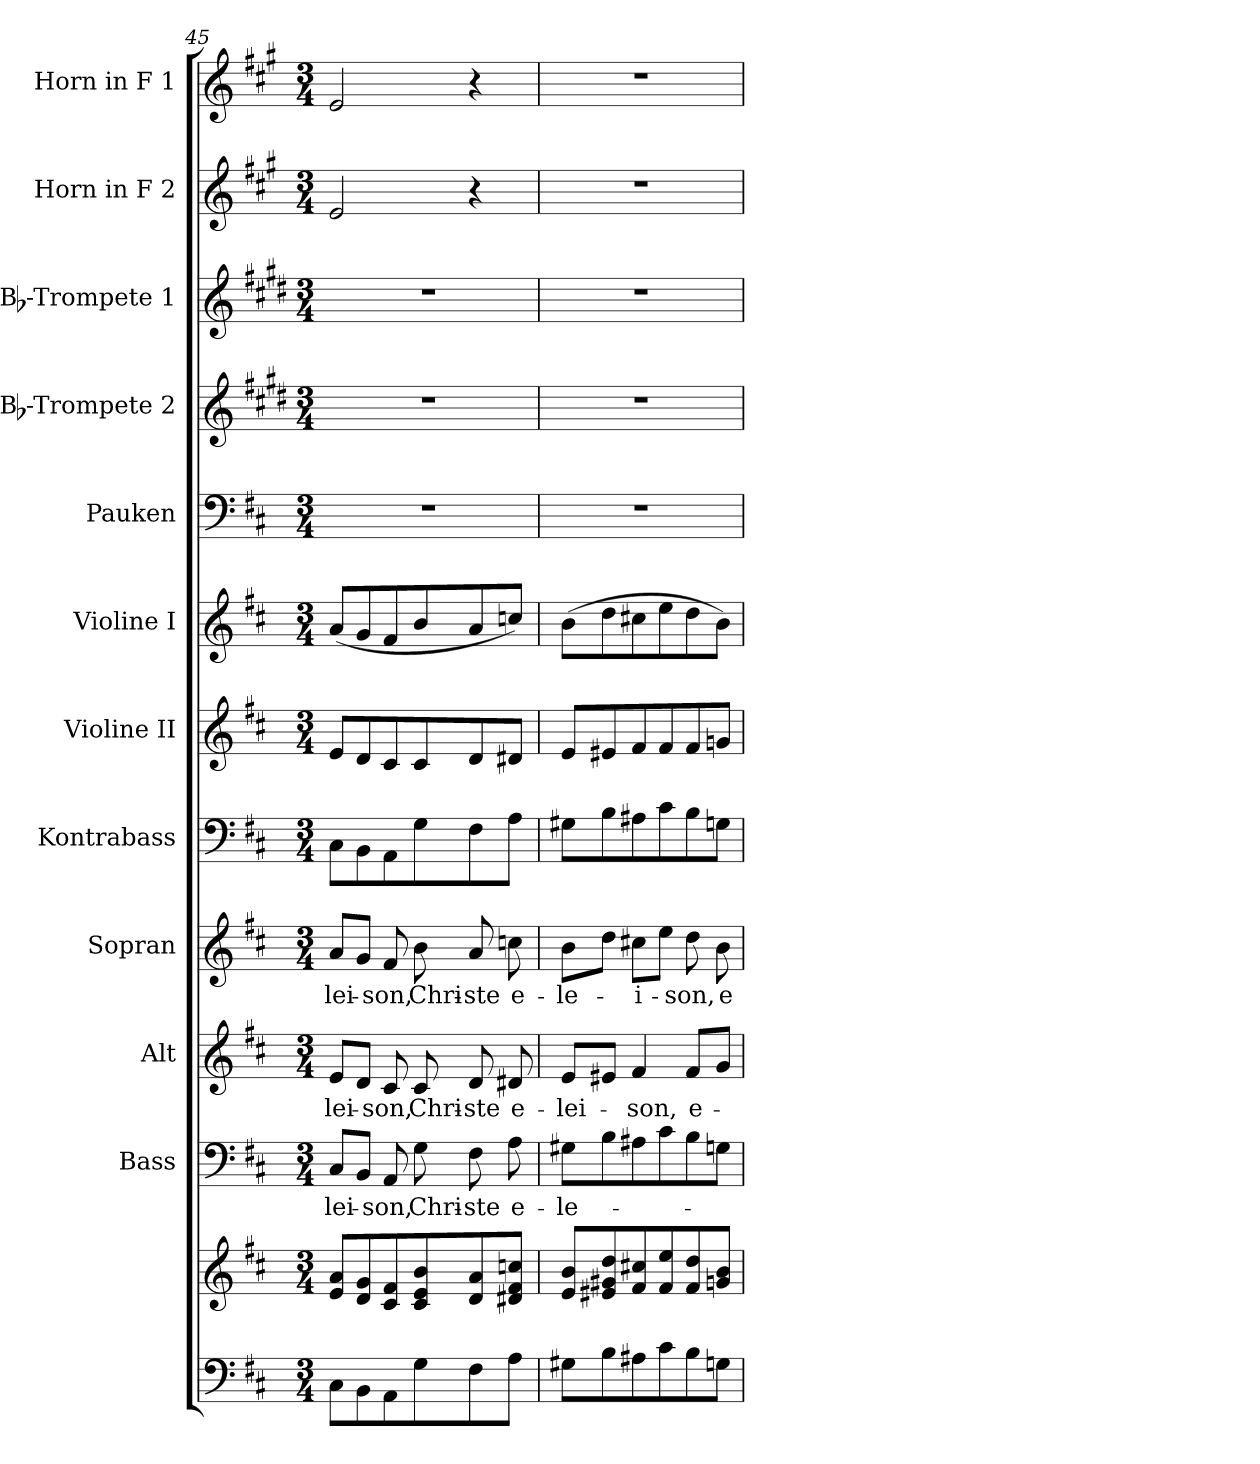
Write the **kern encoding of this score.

**kern	**kern	**kern	**text	**kern	**text	**kern	**text	**kern	**kern	**kern	**kern	**kern	**kern	**kern	**kern
*part12	*part12	*part11	*part11	*part10	*part10	*part9	*part9	*part8	*part7	*part6	*part5	*part4	*part3	*part2	*part1
*staff13	*staff12	*staff11	*staff11	*staff10	*staff10	*staff9	*staff9	*staff8	*staff7	*staff6	*staff5	*staff4	*staff3	*staff2	*staff1
*	*	*I"Bass	*	*I"Alt	*	*I"Sopran	*	*I"Kontrabass	*I"Violine II	*I"Violine I	*I"Pauken	*I"Bb-Trompete 2	*I"Bb-Trompete 1	*I"Horn in F 2	*I"Horn in F 1
*	*	*I'B.	*	*I'A.	*	*I'S.	*	*I'Kb.	*I'Vl. II	*I'Vl. I	*I'Pk.	*I'Bb Trp. 2	*I'Bb Trp. 1	*	*
*clefF4	*clefG2	*clefF4	*	*clefG2	*	*clefG2	*	*clefF4	*clefG2	*clefG2	*clefF4	*clefG2	*clefG2	*clefG2	*clefG2
*	*	*	*	*	*	*	*	*ITrd7c12	*	*	*	*ITrd1c2	*ITrd1c2	*ITrd4c7	*ITrd4c7
*k[f#c#]	*k[f#c#]	*k[f#c#]	*	*k[f#c#]	*	*k[f#c#]	*	*k[f#c#]	*k[f#c#]	*k[f#c#]	*k[f#c#]	*k[f#c#]	*k[f#c#]	*k[f#c#]	*k[f#c#]
*D:	*D:	*D:	*	*D:	*	*D:	*	*D:	*D:	*D:	*D:	*D:	*D:	*D:	*D:
*M3/4	*M3/4	*M3/4	*	*M3/4	*	*M3/4	*	*M3/4	*M3/4	*M3/4	*M3/4	*M3/4	*M3/4	*M3/4	*M3/4
=45	=45	=45	=45	=45	=45	=45	=45	=45	=45	=45	=45	=45	=45	=45	=45
!	!	!	!LO:LY:b	!	!LO:LY:b	!	!LO:LY:b	!	!	!	!	!	!	!	!
8C#\L	8e/ 8a/L	8C#/L	-lei-	8e/L	-lei-	8a/L	-lei-	8CC#\L	8e/L	(<8a/L	2.r	2.r	2.r	2A/	2A/
8BB\	8d/ 8g/	8BB/J	.	8d/J	.	8g/J	.	8BBB\	8d/	8g/	.	.	.	.	.
!	!	!	!LO:LY:b	!	!LO:LY:b	!	!LO:LY:b	!	!	!	!	!	!	!	!
8AA\	8c#/ 8f#/	8AA/	-son,	8c#/	-son,	8f#/	-son,	8AAA\	8c#/	8f#/	.	.	.	.	.
!	!	!	!LO:LY:b	!	!LO:LY:b	!	!LO:LY:b	!	!	!	!	!	!	!	!
8G\	8c#/ 8e/ 8b/	8G\	Chri-	8c#/	Chri-	8b\	Chri-	8GG\	8c#/	8b/	.	.	.	.	.
!	!	!	!LO:LY:b	!	!LO:LY:b	!	!LO:LY:b	!	!	!	!	!	!	!	!
8F#\	8d/ 8a/	8F#\	-ste	8d/	-ste	8a/	-ste	8FF#\	8d/	8a/	.	.	.	4r	4r
!	!	!	!LO:LY:b	!	!LO:LY:b	!	!LO:LY:b	!	!	!	!	!	!	!	!
8A\J	8d#X/ 8f#/ 8ccn/J	8A\	e-	8d#X/	e-	8ccn\	e-	8AA\J	8d#X/J	8ccn/J)	.	.	.	.	.
!!LO:PB:g=z
=46	=46	=46	=46	=46	=46	=46	=46	=46	=46	=46	=46	=46	=46	=46	=46
!	!	!	!LO:LY:b	!	!LO:LY:b	!	!LO:LY:b	!	!	!	!	!	!	!	!
8G#X\L	8e/ 8b/L	8G#X\L	-le-	8e/L	-lei-	8b\L	-le-	8GG#X\L	8e/L	(>8b\L	2.r	2.r	2.r	2.r	2.r
8B\	8e#X/ 8g#X/ 8dd/	8B\	.	8e#X/J	.	8dd\J	.	8BB\	8e#X/	8dd\	.	.	.	.	.
!	!	!	!	!	!LO:LY:b	!	!LO:LY:b	!	!	!	!	!	!	!	!
8A#X\	8f#/ 8cc#X/	8A#X\	.	4f#/	-son,	8cc#X\L	-i-	8AA#X\	8f#/	8cc#X\	.	.	.	.	.
8c#\	8f#/ 8ee/	8c#\	.	.	.	8ee\J	.	8C#\	8f#/	8ee\	.	.	.	.	.
!	!	!	!	!	!LO:LY:b	!	!LO:LY:b	!	!	!	!	!	!	!	!
8B\	8f#/ 8dd/	8B\	.	8f#/L	e-	8dd\	-son,	8BB\	8f#/	8dd\	.	.	.	.	.
!	!	!	!	!	!	!	!LO:LY:b	!	!	!	!	!	!	!	!
8Gn\J	8gn/ 8b/J	8Gn\J	.	8g/J	.	8b\	e-	8GGn\J	8gn/J	8b\J)	.	.	.	.	.
=	=	=	=	=	=	=	=	=	=	=	=	=	=	=	=
*-	*-	*-	*-	*-	*-	*-	*-	*-	*-	*-	*-	*-	*-	*-	*-
